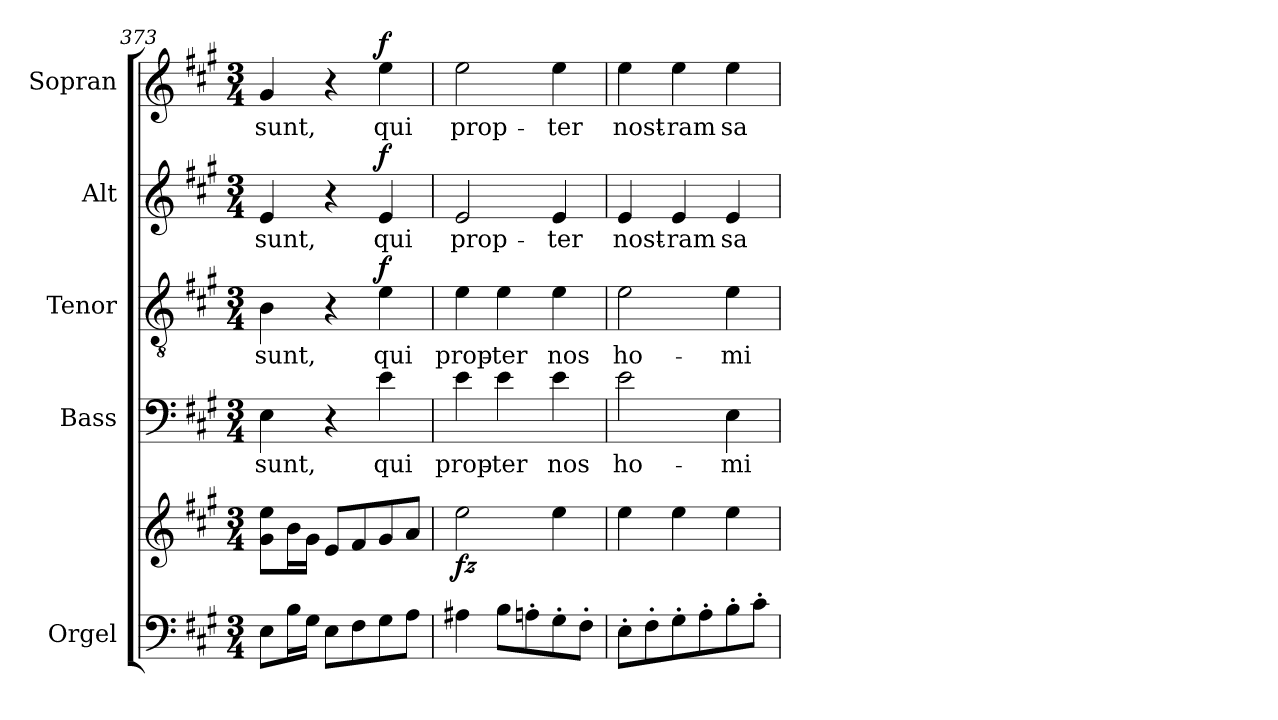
**kern	**kern	**dynam	**kern	**text	**kern	**text	**dynam	**kern	**text	**dynam	**kern	**text	**dynam
*part5	*part5	*part5	*part4	*part4	*part3	*part3	*part3	*part2	*part2	*part2	*part1	*part1	*part1
*staff6	*staff5	*staff5/6	*staff4	*staff4	*staff3	*staff3	*staff3	*staff2	*staff2	*staff2	*staff1	*staff1	*staff1
*I"Orgel	*	*	*I"Bass	*	*I"Tenor	*	*	*I"Alt	*	*	*I"Sopran	*	*
*I'Org.	*	*	*I'B.	*	*I'T.	*	*	*I'A.	*	*	*I'S.	*	*
*clefF4	*clefG2	*	*clefF4	*	*clefGv2	*	*	*clefG2	*	*	*clefG2	*	*
*k[f#c#g#]	*k[f#c#g#]	*	*k[f#c#g#]	*	*k[f#c#g#]	*	*	*k[f#c#g#]	*	*	*k[f#c#g#]	*	*
*A:	*A:	*	*A:	*	*A:	*	*	*A:	*	*	*A:	*	*
*M3/4	*M3/4	*	*M3/4	*	*M3/4	*	*	*M3/4	*	*	*M3/4	*	*
=373	=373	=373	=373	=373	=373	=373	=373	=373	=373	=373	=373	=373	=373
!	!	!	!	!LO:LY:b	!	!LO:LY:b	!	!	!LO:LY:b	!	!	!LO:LY:b	!
8E\L	8g#\ 8ee\L	.	4E\	sunt,	4B\	sunt,	.	4e/	sunt,	.	4g#/	sunt,	.
16B\L	16b\L	.	.	.	.	.	.	.	.	.	.	.	.
16G#\JJ	16g#\JJ	.	.	.	.	.	.	.	.	.	.	.	.
8E\L	8e/L	.	4r	.	4r	.	.	4r	.	.	4r	.	.
8F#\	8f#/	.	.	.	.	.	.	.	.	.	.	.	.
!	!	!	!	!LO:LY:b	!	!LO:LY:b	!LO:DY:a	!	!LO:LY:b	!LO:DY:a	!	!LO:LY:b	!LO:DY:a
8G#\	8g#/	.	4e\	qui	4e\	qui	f	4e/	qui	f	4ee\	qui	f
8A\J	8a/J	.	.	.	.	.	.	.	.	.	.	.	.
=374	=374	=374	=374	=374	=374	=374	=374	=374	=374	=374	=374	=374	=374
!	!	!LO:DY:b	!	!LO:LY:b	!	!LO:LY:b	!	!	!LO:LY:b	!	!	!LO:LY:b	!
4A#X\	2ee\	fz	4e\	prop-	4e\	prop-	.	2e/	prop-	.	2ee\	prop-	.
!	!	!	!	!LO:LY:b	!	!LO:LY:b	!	!	!	!	!	!	!
8B\L	.	.	4e\	-ter	4e\	-ter	.	.	.	.	.	.	.
8An'>\	.	.	.	.	.	.	.	.	.	.	.	.	.
!	!	!	!	!LO:LY:b	!	!LO:LY:b	!	!	!LO:LY:b	!	!	!LO:LY:b	!
8G#'>\	4ee\	.	4e\	nos	4e\	nos	.	4e/	-ter	.	4ee\	-ter	.
8F#'>\J	.	.	.	.	.	.	.	.	.	.	.	.	.
=375	=375	=375	=375	=375	=375	=375	=375	=375	=375	=375	=375	=375	=375
!	!	!	!	!LO:LY:b	!	!LO:LY:b	!	!	!LO:LY:b	!	!	!LO:LY:b	!
8E'>\L	4ee\	.	2e\	ho-	2e\	ho-	.	4e/	nost-	.	4ee\	nost-	.
8F#'>\	.	.	.	.	.	.	.	.	.	.	.	.	.
!	!	!	!	!	!	!	!	!	!LO:LY:b	!	!	!LO:LY:b	!
8G#'>\	4ee\	.	.	.	.	.	.	4e/	-ram	.	4ee\	-ram	.
8A'>\	.	.	.	.	.	.	.	.	.	.	.	.	.
!	!	!	!	!LO:LY:b	!	!LO:LY:b	!	!	!LO:LY:b	!	!	!LO:LY:b	!
8B'>\	4ee\	.	4E\	-mi-	4e\	-mi-	.	4e/	sa-	.	4ee\	sa-	.
8c#'>\J	.	.	.	.	.	.	.	.	.	.	.	.	.
=	=	=	=	=	=	=	=	=	=	=	=	=	=
*-	*-	*-	*-	*-	*-	*-	*-	*-	*-	*-	*-	*-	*-
